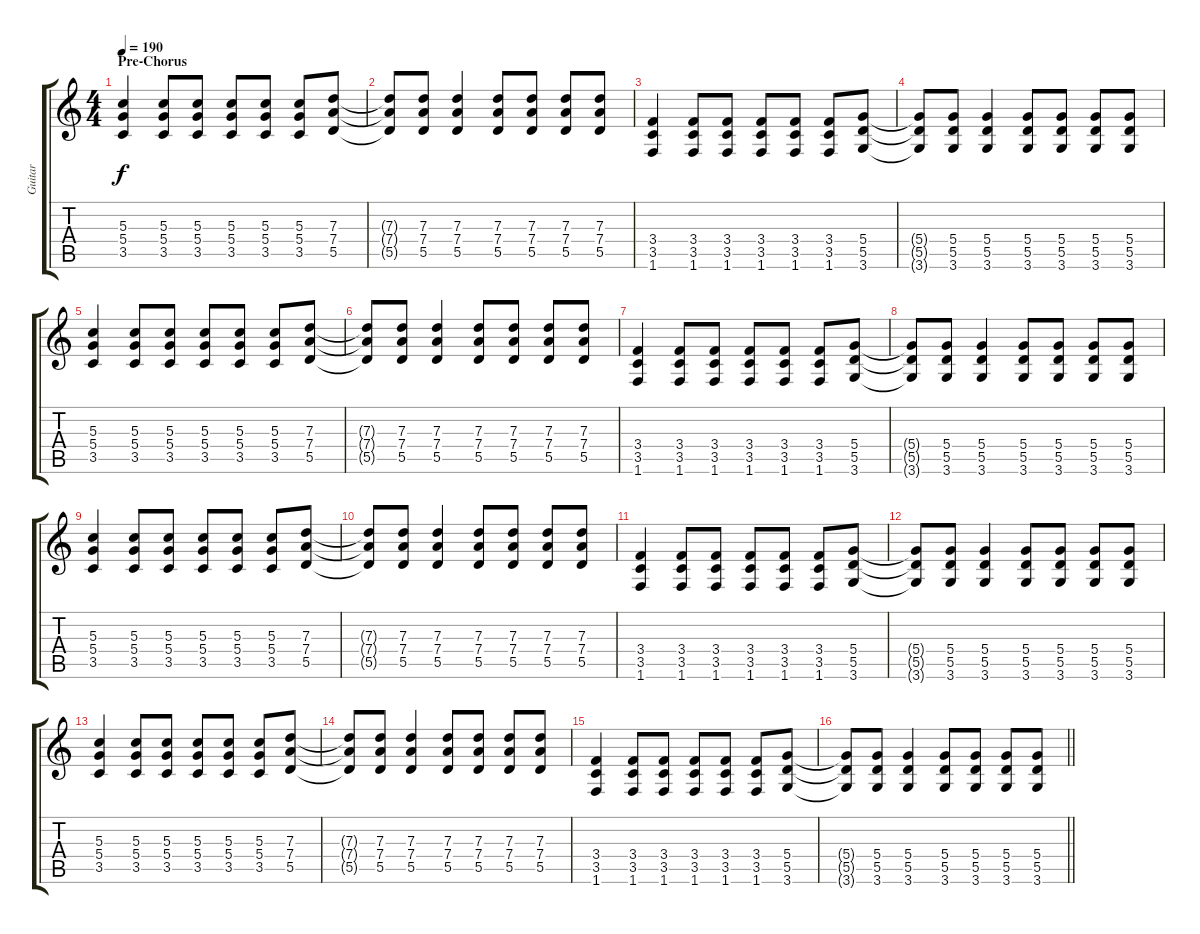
\track ("Guitar" "Guitar") {instrument distortionguitar}
\staff {score tabs}
\tuning (E4 B3 G3 D3 A2 E2) {hide}
\ts (4 4)
\section ("" "Pre-Chorus")
\tempo 190
\clef g2
\ks c
(5.3 5.4 3.5).4{dy f} (5.3 5.4 3.5).8 (5.3 5.4 3.5).8 (5.3 5.4 3.5).8 (5.3 5.4 3.5).8 (5.3 5.4 3.5).8 (7.3 7.4 5.5).8 |
(7.3{t} 7.4{t} 5.5{t}).8 (7.3 7.4 5.5).8 (7.3 7.4 5.5).4 (7.3 7.4 5.5).8 (7.3 7.4 5.5).8 (7.3 7.4 5.5).8 (7.3 7.4 5.5).8 |
(3.4 3.5 1.6).4 (3.4 3.5 1.6).8 (3.4 3.5 1.6).8 (3.4 3.5 1.6).8 (3.4 3.5 1.6).8 (3.4 3.5 1.6).8 (5.4 5.5 3.6).8 |
(5.4{t} 5.5{t} 3.6{t}).8 (5.4 5.5 3.6).8 (5.4 5.5 3.6).4 (5.4 5.5 3.6).8 (5.4 5.5 3.6).8 (5.4 5.5 3.6).8 (5.4 5.5 3.6).8 |
(5.3 5.4 3.5).4 (5.3 5.4 3.5).8 (5.3 5.4 3.5).8 (5.3 5.4 3.5).8 (5.3 5.4 3.5).8 (5.3 5.4 3.5).8 (7.3 7.4 5.5).8 |
(7.3{t} 7.4{t} 5.5{t}).8 (7.3 7.4 5.5).8 (7.3 7.4 5.5).4 (7.3 7.4 5.5).8 (7.3 7.4 5.5).8 (7.3 7.4 5.5).8 (7.3 7.4 5.5).8 |
(3.4 3.5 1.6).4 (3.4 3.5 1.6).8 (3.4 3.5 1.6).8 (3.4 3.5 1.6).8 (3.4 3.5 1.6).8 (3.4 3.5 1.6).8 (5.4 5.5 3.6).8 |
(5.4{t} 5.5{t} 3.6{t}).8 (5.4 5.5 3.6).8 (5.4 5.5 3.6).4 (5.4 5.5 3.6).8 (5.4 5.5 3.6).8 (5.4 5.5 3.6).8 (5.4 5.5 3.6).8 |
(5.3 5.4 3.5).4 (5.3 5.4 3.5).8 (5.3 5.4 3.5).8 (5.3 5.4 3.5).8 (5.3 5.4 3.5).8 (5.3 5.4 3.5).8 (7.3 7.4 5.5).8 |
(7.3{t} 7.4{t} 5.5{t}).8 (7.3 7.4 5.5).8 (7.3 7.4 5.5).4 (7.3 7.4 5.5).8 (7.3 7.4 5.5).8 (7.3 7.4 5.5).8 (7.3 7.4 5.5).8 |
(3.4 3.5 1.6).4 (3.4 3.5 1.6).8 (3.4 3.5 1.6).8 (3.4 3.5 1.6).8 (3.4 3.5 1.6).8 (3.4 3.5 1.6).8 (5.4 5.5 3.6).8 |
(5.4{t} 5.5{t} 3.6{t}).8 (5.4 5.5 3.6).8 (5.4 5.5 3.6).4 (5.4 5.5 3.6).8 (5.4 5.5 3.6).8 (5.4 5.5 3.6).8 (5.4 5.5 3.6).8 |
(5.3 5.4 3.5).4 (5.3 5.4 3.5).8 (5.3 5.4 3.5).8 (5.3 5.4 3.5).8 (5.3 5.4 3.5).8 (5.3 5.4 3.5).8 (7.3 7.4 5.5).8 |
(7.3{t} 7.4{t} 5.5{t}).8 (7.3 7.4 5.5).8 (7.3 7.4 5.5).4 (7.3 7.4 5.5).8 (7.3 7.4 5.5).8 (7.3 7.4 5.5).8 (7.3 7.4 5.5).8 |
(3.4 3.5 1.6).4 (3.4 3.5 1.6).8 (3.4 3.5 1.6).8 (3.4 3.5 1.6).8 (3.4 3.5 1.6).8 (3.4 3.5 1.6).8 (5.4 5.5 3.6).8 |
\barLineRight lightlight
(5.4{t} 5.5{t} 3.6{t}).8 (5.4 5.5 3.6).8 (5.4 5.5 3.6).4 (5.4 5.5 3.6).8 (5.4 5.5 3.6).8 (5.4 5.5 3.6).8 (5.4 5.5 3.6).8
